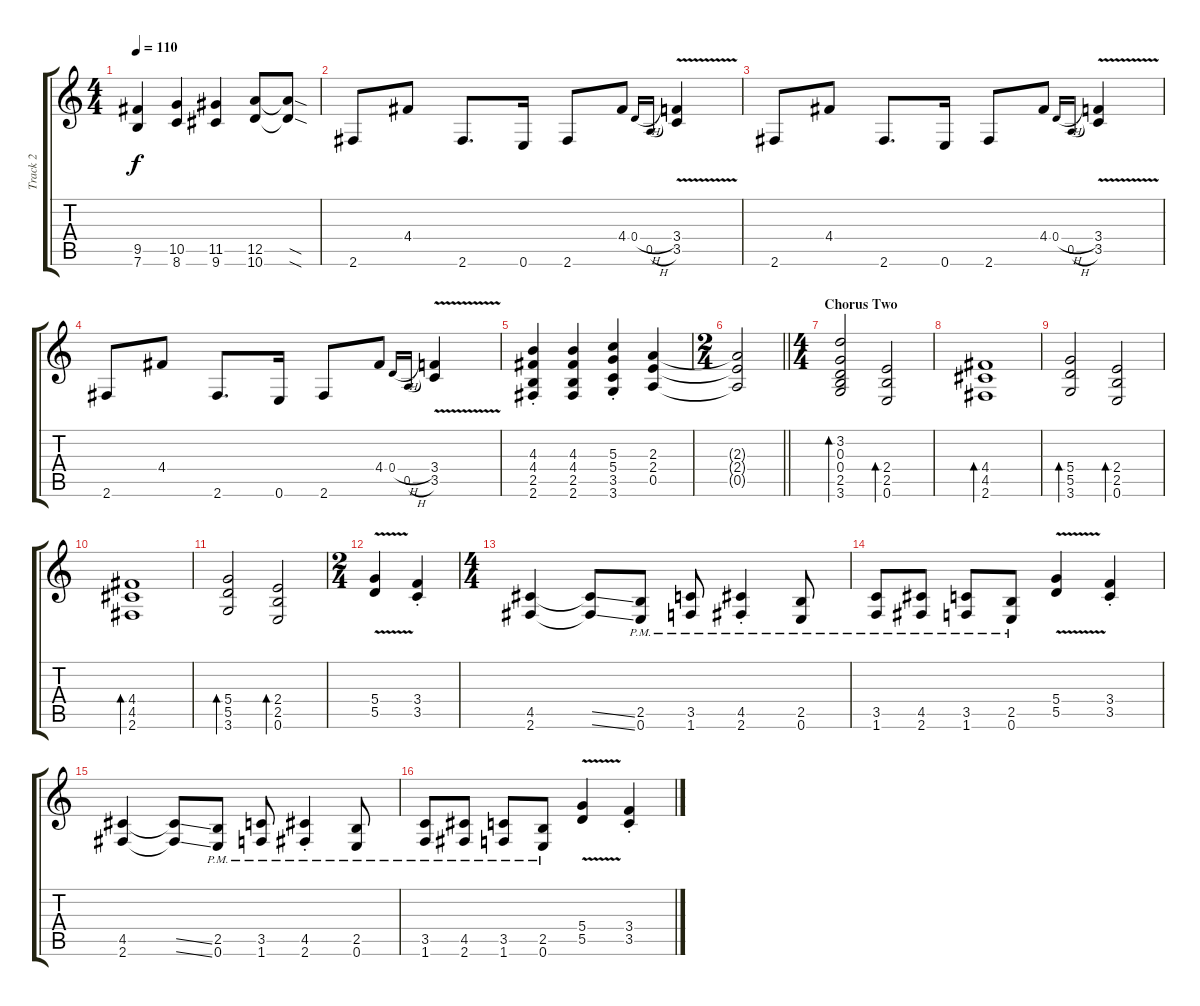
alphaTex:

\track ("Track 2" "Track 2") {instrument distortionguitar}
\staff {score tabs}
\tuning (E4 B3 G3 D3 A2 E2) {hide}
\ts (4 4)
\tempo 110
\clef g2
\ks c
(9.5 7.6).4{dy f} (10.5 8.6).4 (11.5 9.6).4 (12.5 10.6).8 (12.5{sod t} 10.6{sod t}).8 |
2.6.8 4.4.8 2.6.8{d} 0.6.16 2.6.8 4.4.8 0.4{h}.16{gr onbeat} 0.5{h}.16{gr onbeat} (3.4 3.5{v}).4 |
2.6.8 4.4.8 2.6.8{d} 0.6.16 2.6.8 4.4.8 0.4{h}.16{gr onbeat} 0.5{h}.16{gr onbeat} (3.4 3.5{v}).4 |
2.6.8 4.4.8 2.6.8{d} 0.6.16 2.6.8 4.4.8 0.4{h}.16{gr onbeat} 0.5{h}.16{gr onbeat} (3.4 3.5{v}).4 |
(4.3{st} 4.4{st} 2.5{st} 2.6{st}).4 (4.3 4.4 2.5 2.6).4 (5.3{st} 5.4{st} 3.5{st} 3.6{st}).4 (2.3 2.4 0.5).4 |
\ts (2 4)
\barLineRight lightlight
(2.3{t} 2.4{t} 0.5{t}).2 |
\ts (4 4)
\section ("" "Chorus Two")
(3.2 0.3 0.4 2.5 3.6).2{bd 120} (2.4 2.5 0.6).2{bd 120} |
(4.4 4.5 2.6).1{bd 120} |
(5.4 5.5 3.6).2{bd 120} (2.4 2.5 0.6).2{bd 120} |
(4.4 4.5 2.6).1{bd 120} |
(5.4 5.5 3.6).2{bd 120} (2.4 2.5 0.6).2{bd 120} |
\ts (2 4)
(5.4 5.5{v}).4 (3.4{st} 3.5{st}).4 |
\ts (4 4)
(4.5 2.6).4 (4.5{ss t} 2.6{ss t}).8 (2.5{pm} 0.6{pm}).8 (3.5{pm} 1.6{pm}).8 (4.5{pm st} 2.6{pm st}).4 (2.5{pm} 0.6{pm}).8 |
(3.5{pm} 1.6{pm}).8 (4.5{pm} 2.6{pm}).8 (3.5{pm} 1.6{pm}).8 (2.5{pm} 0.6{pm}).8 (5.4 5.5{v}).4 (3.4{st} 3.5{st}).4 |
(4.5 2.6).4 (4.5{ss t} 2.6{ss t}).8 (2.5{pm} 0.6{pm}).8 (3.5{pm} 1.6{pm}).8 (4.5{pm st} 2.6{pm st}).4 (2.5{pm} 0.6{pm}).8 |
(3.5{pm} 1.6{pm}).8 (4.5{pm} 2.6{pm}).8 (3.5{pm} 1.6{pm}).8 (2.5{pm} 0.6{pm}).8 (5.4 5.5{v}).4 (3.4{st} 3.5{st}).4
